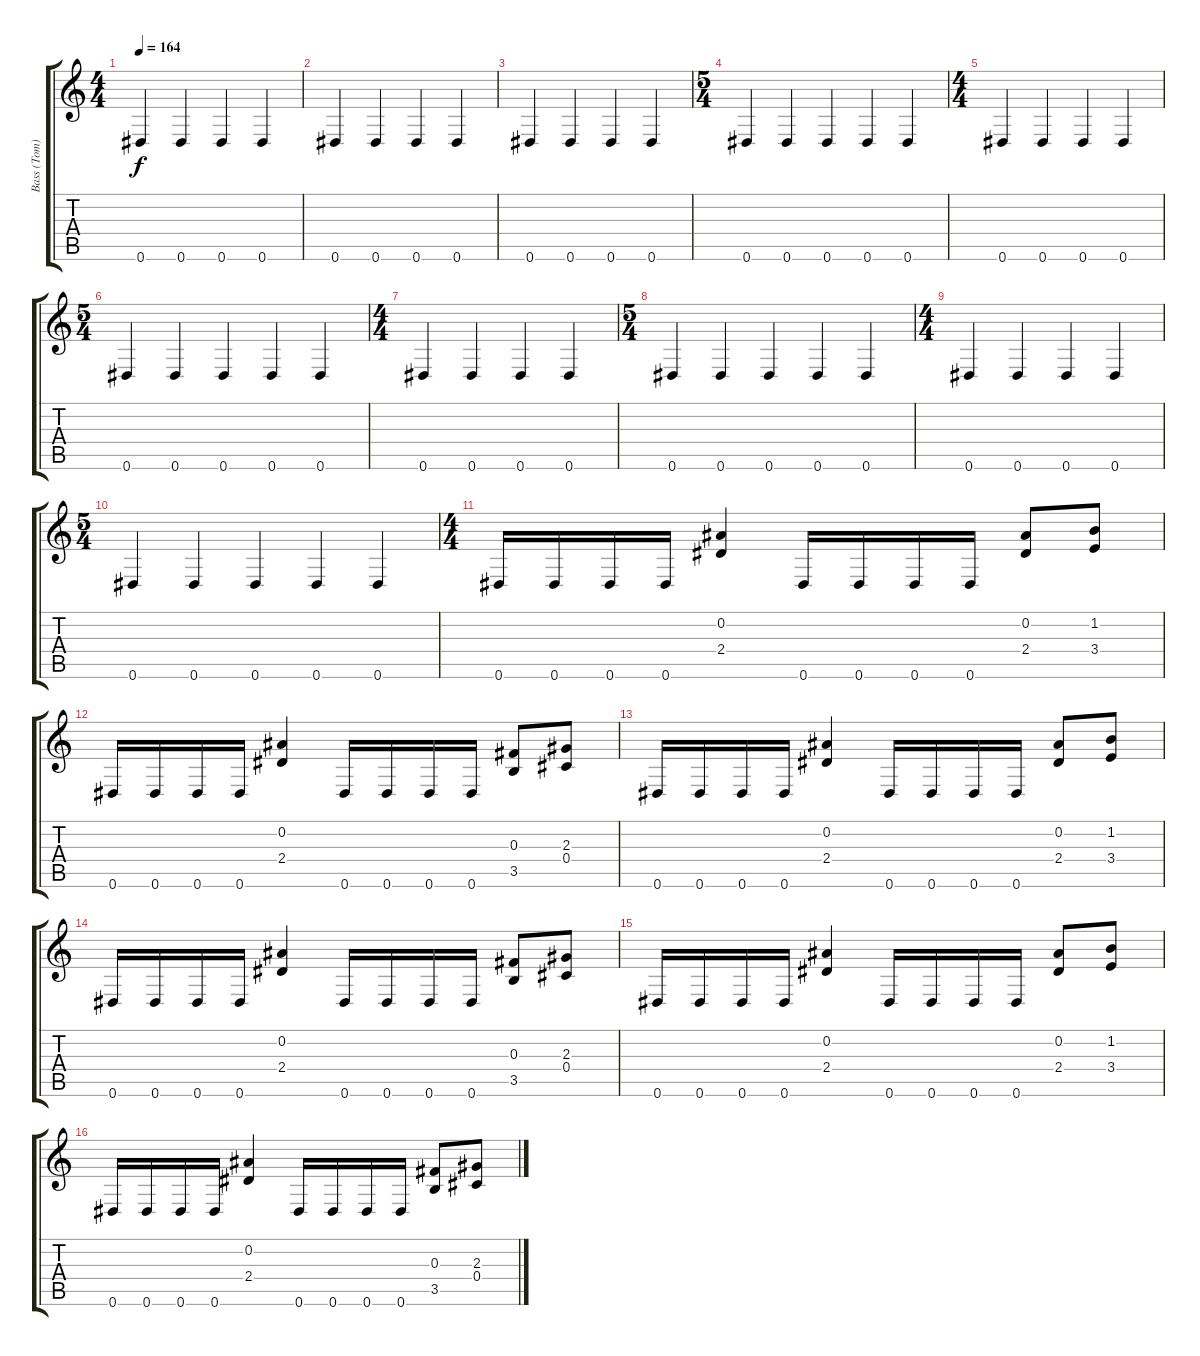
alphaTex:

\track ("Bass (Tom)" "Bass (Tom)") {instrument electricbasspick}
\staff {score tabs}
\tuning (Eb4 Bb3 Gb3 Db3 Ab2 Eb2) {hide}
\ts (4 4)
\tempo 164
\clef g2
\ks c
0.6.4{dy f} 0.6.4 0.6.4 0.6.4 |
0.6.4 0.6.4 0.6.4 0.6.4 |
0.6.4 0.6.4 0.6.4 0.6.4 |
\ts (5 4)
0.6.4 0.6.4 0.6.4 0.6.4 0.6.4 |
\ts (4 4)
0.6.4 0.6.4 0.6.4 0.6.4 |
\ts (5 4)
0.6.4 0.6.4 0.6.4 0.6.4 0.6.4 |
\ts (4 4)
0.6.4 0.6.4 0.6.4 0.6.4 |
\ts (5 4)
0.6.4 0.6.4 0.6.4 0.6.4 0.6.4 |
\ts (4 4)
0.6.4 0.6.4 0.6.4 0.6.4 |
\ts (5 4)
0.6.4 0.6.4 0.6.4 0.6.4 0.6.4 |
\ts (4 4)
0.6.16 0.6.16 0.6.16 0.6.16 (0.2 2.4).4 0.6.16 0.6.16 0.6.16 0.6.16 (0.2 2.4).8 (1.2 3.4).8 |
0.6.16 0.6.16 0.6.16 0.6.16 (0.2 2.4).4 0.6.16 0.6.16 0.6.16 0.6.16 (0.3 3.5).8 (2.3 0.4).8 |
0.6.16 0.6.16 0.6.16 0.6.16 (0.2 2.4).4 0.6.16 0.6.16 0.6.16 0.6.16 (0.2 2.4).8 (1.2 3.4).8 |
0.6.16 0.6.16 0.6.16 0.6.16 (0.2 2.4).4 0.6.16 0.6.16 0.6.16 0.6.16 (0.3 3.5).8 (2.3 0.4).8 |
0.6.16 0.6.16 0.6.16 0.6.16 (0.2 2.4).4 0.6.16 0.6.16 0.6.16 0.6.16 (0.2 2.4).8 (1.2 3.4).8 |
0.6.16 0.6.16 0.6.16 0.6.16 (0.2 2.4).4 0.6.16 0.6.16 0.6.16 0.6.16 (0.3 3.5).8 (2.3 0.4).8
